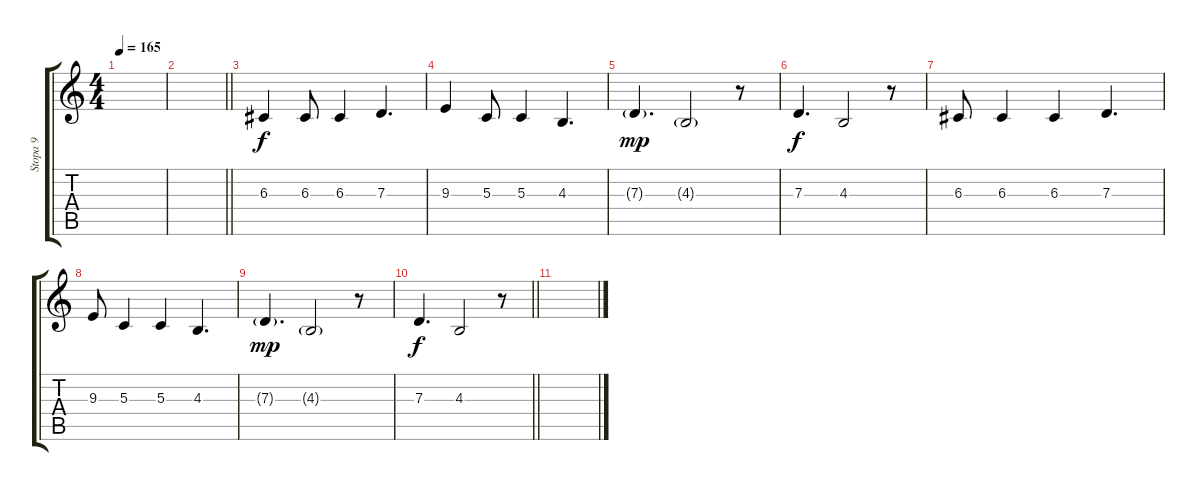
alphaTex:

\track ("Stopa 9" "Stopa 9") {instrument piccolo}
\staff {score tabs}
\tuning (E4 B3 G3 D3 A2 E2) {hide}
\ts (4 4)
\tempo 165
\clef g2
\ks c
|
\barLineRight lightlight
|
\section ("" "")
6.3.4 6.3.8 6.3.4 7.3.4{d} |
9.3.4 5.3.8 5.3.4 4.3.4{d} |
7.3{g}.4{d dy mp} 4.3{g}.2 r.8 |
7.3.4{d dy f} 4.3.2 r.8 |
6.3.8 6.3.4 6.3.4 7.3.4{d} |
9.3.8 5.3.4 5.3.4 4.3.4{d} |
7.3{g}.4{d dy mp} 4.3{g}.2 r.8 |
\barLineRight lightlight
7.3.4{d dy f} 4.3.2 r.8 |
\section ("" "")
